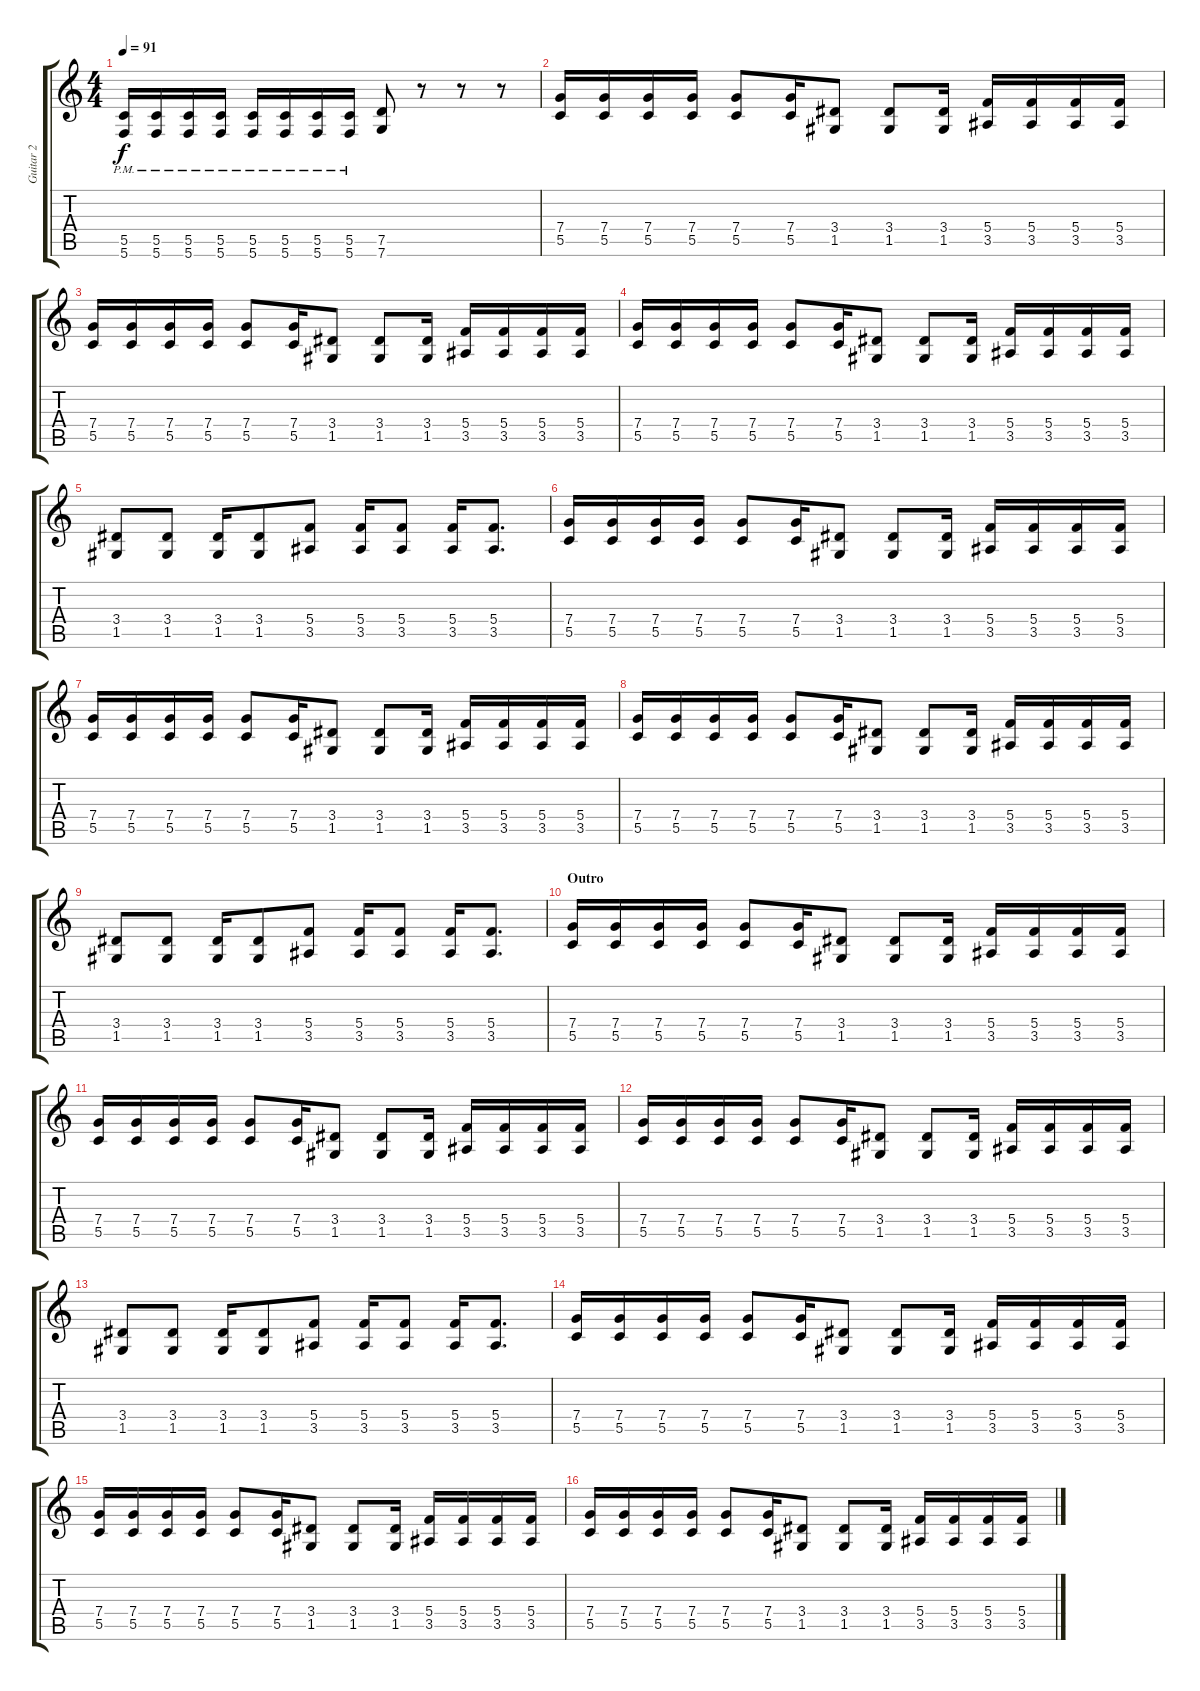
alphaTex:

\track ("Guitar 2" "Guitar 2") {instrument distortionguitar}
\staff {score tabs}
\tuning (D4 A3 F3 C3 G2 C2) {hide}
\ts (4 4)
\tempo 91
\clef g2
\ks c
(5.5{pm} 5.6{pm}).16{dy f} (5.5{pm} 5.6{pm}).16 (5.5{pm} 5.6{pm}).16 (5.5{pm} 5.6{pm}).16 (5.5{pm} 5.6{pm}).16 (5.5{pm} 5.6{pm}).16 (5.5{pm} 5.6{pm}).16 (5.5{pm} 5.6{pm}).16 (7.5 7.6).8 r.8 r.8 r.8 |
(7.4 5.5).16 (7.4 5.5).16 (7.4 5.5).16 (7.4 5.5).16 (7.4 5.5).8 (7.4 5.5).16 (3.4 1.5).8 (3.4 1.5).8 (3.4 1.5).16 (5.4 3.5).16 (5.4 3.5).16 (5.4 3.5).16 (5.4 3.5).16 |
(7.4 5.5).16 (7.4 5.5).16 (7.4 5.5).16 (7.4 5.5).16 (7.4 5.5).8 (7.4 5.5).16 (3.4 1.5).8 (3.4 1.5).8 (3.4 1.5).16 (5.4 3.5).16 (5.4 3.5).16 (5.4 3.5).16 (5.4 3.5).16 |
(7.4 5.5).16 (7.4 5.5).16 (7.4 5.5).16 (7.4 5.5).16 (7.4 5.5).8 (7.4 5.5).16 (3.4 1.5).8 (3.4 1.5).8 (3.4 1.5).16 (5.4 3.5).16 (5.4 3.5).16 (5.4 3.5).16 (5.4 3.5).16 |
(3.4 1.5).8 (3.4 1.5).8 (3.4 1.5).16 (3.4 1.5).8 (5.4 3.5).8 (5.4 3.5).16 (5.4 3.5).8 (5.4 3.5).16 (5.4 3.5).8{d} |
(7.4 5.5).16 (7.4 5.5).16 (7.4 5.5).16 (7.4 5.5).16 (7.4 5.5).8 (7.4 5.5).16 (3.4 1.5).8 (3.4 1.5).8 (3.4 1.5).16 (5.4 3.5).16 (5.4 3.5).16 (5.4 3.5).16 (5.4 3.5).16 |
(7.4 5.5).16 (7.4 5.5).16 (7.4 5.5).16 (7.4 5.5).16 (7.4 5.5).8 (7.4 5.5).16 (3.4 1.5).8 (3.4 1.5).8 (3.4 1.5).16 (5.4 3.5).16 (5.4 3.5).16 (5.4 3.5).16 (5.4 3.5).16 |
(7.4 5.5).16 (7.4 5.5).16 (7.4 5.5).16 (7.4 5.5).16 (7.4 5.5).8 (7.4 5.5).16 (3.4 1.5).8 (3.4 1.5).8 (3.4 1.5).16 (5.4 3.5).16 (5.4 3.5).16 (5.4 3.5).16 (5.4 3.5).16 |
(3.4 1.5).8 (3.4 1.5).8 (3.4 1.5).16 (3.4 1.5).8 (5.4 3.5).8 (5.4 3.5).16 (5.4 3.5).8 (5.4 3.5).16 (5.4 3.5).8{d} |
\section ("" "Outro")
(7.4 5.5).16 (7.4 5.5).16 (7.4 5.5).16 (7.4 5.5).16 (7.4 5.5).8 (7.4 5.5).16 (3.4 1.5).8 (3.4 1.5).8 (3.4 1.5).16 (5.4 3.5).16 (5.4 3.5).16 (5.4 3.5).16 (5.4 3.5).16 |
(7.4 5.5).16 (7.4 5.5).16 (7.4 5.5).16 (7.4 5.5).16 (7.4 5.5).8 (7.4 5.5).16 (3.4 1.5).8 (3.4 1.5).8 (3.4 1.5).16 (5.4 3.5).16 (5.4 3.5).16 (5.4 3.5).16 (5.4 3.5).16 |
(7.4 5.5).16 (7.4 5.5).16 (7.4 5.5).16 (7.4 5.5).16 (7.4 5.5).8 (7.4 5.5).16 (3.4 1.5).8 (3.4 1.5).8 (3.4 1.5).16 (5.4 3.5).16 (5.4 3.5).16 (5.4 3.5).16 (5.4 3.5).16 |
(3.4 1.5).8 (3.4 1.5).8 (3.4 1.5).16 (3.4 1.5).8 (5.4 3.5).8 (5.4 3.5).16 (5.4 3.5).8 (5.4 3.5).16 (5.4 3.5).8{d} |
(7.4 5.5).16 (7.4 5.5).16 (7.4 5.5).16 (7.4 5.5).16 (7.4 5.5).8 (7.4 5.5).16 (3.4 1.5).8 (3.4 1.5).8 (3.4 1.5).16 (5.4 3.5).16 (5.4 3.5).16 (5.4 3.5).16 (5.4 3.5).16 |
(7.4 5.5).16 (7.4 5.5).16 (7.4 5.5).16 (7.4 5.5).16 (7.4 5.5).8 (7.4 5.5).16 (3.4 1.5).8 (3.4 1.5).8 (3.4 1.5).16 (5.4 3.5).16 (5.4 3.5).16 (5.4 3.5).16 (5.4 3.5).16 |
(7.4 5.5).16 (7.4 5.5).16 (7.4 5.5).16 (7.4 5.5).16 (7.4 5.5).8 (7.4 5.5).16 (3.4 1.5).8 (3.4 1.5).8 (3.4 1.5).16 (5.4 3.5).16 (5.4 3.5).16 (5.4 3.5).16 (5.4 3.5).16
